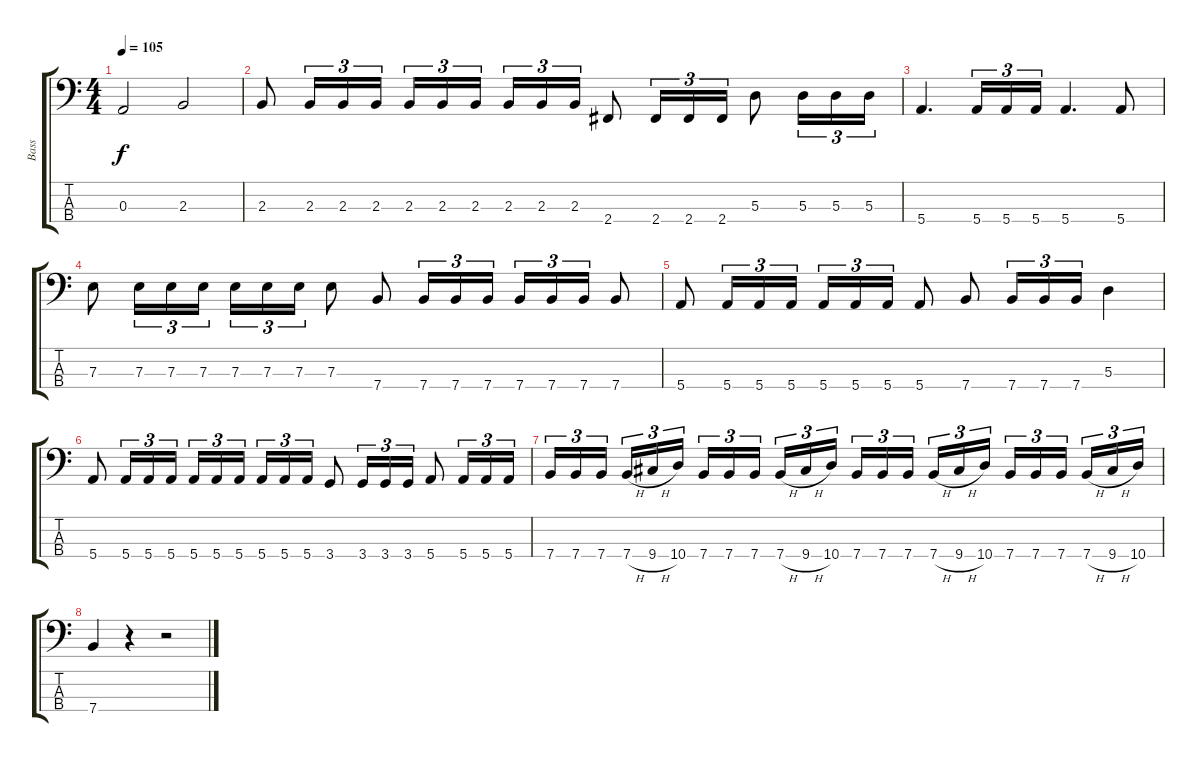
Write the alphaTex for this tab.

\track ("Bass" "Bass") {instrument electricbasspick}
\staff {score tabs}
\tuning (G2 D2 A1 E1) {hide}
\ts (4 4)
\tempo 105
\clef f4
\ks c
0.3.2{dy f} 2.3.2 |
2.3.8 2.3.16{tu (3 2)} 2.3.16{tu (3 2)} 2.3.16{tu (3 2)} 2.3.16{tu (3 2)} 2.3.16{tu (3 2)} 2.3.16{tu (3 2)} 2.3.16{tu (3 2)} 2.3.16{tu (3 2)} 2.3.16{tu (3 2)} 2.4.8 2.4.16{tu (3 2)} 2.4.16{tu (3 2)} 2.4.16{tu (3 2)} 5.3.8 5.3.16{tu (3 2)} 5.3.16{tu (3 2)} 5.3.16{tu (3 2)} |
5.4.4{d} 5.4.16{tu (3 2)} 5.4.16{tu (3 2)} 5.4.16{tu (3 2)} 5.4.4{d} 5.4.8 |
7.3.8 7.3.16{tu (3 2)} 7.3.16{tu (3 2)} 7.3.16{tu (3 2)} 7.3.16{tu (3 2)} 7.3.16{tu (3 2)} 7.3.16{tu (3 2)} 7.3.8 7.4.8 7.4.16{tu (3 2)} 7.4.16{tu (3 2)} 7.4.16{tu (3 2)} 7.4.16{tu (3 2)} 7.4.16{tu (3 2)} 7.4.16{tu (3 2)} 7.4.8 |
5.4.8 5.4.16{tu (3 2)} 5.4.16{tu (3 2)} 5.4.16{tu (3 2)} 5.4.16{tu (3 2)} 5.4.16{tu (3 2)} 5.4.16{tu (3 2)} 5.4.8 7.4.8 7.4.16{tu (3 2)} 7.4.16{tu (3 2)} 7.4.16{tu (3 2)} 5.3.4 |
5.4.8 5.4.16{tu (3 2)} 5.4.16{tu (3 2)} 5.4.16{tu (3 2)} 5.4.16{tu (3 2)} 5.4.16{tu (3 2)} 5.4.16{tu (3 2)} 5.4.16{tu (3 2)} 5.4.16{tu (3 2)} 5.4.16{tu (3 2)} 3.4.8 3.4.16{tu (3 2)} 3.4.16{tu (3 2)} 3.4.16{tu (3 2)} 5.4.8 5.4.16{tu (3 2)} 5.4.16{tu (3 2)} 5.4.16{tu (3 2)} |
7.4.16{tu (3 2)} 7.4.16{tu (3 2)} 7.4.16{tu (3 2)} 7.4{h}.16{tu (3 2)} 9.4{h}.16{tu (3 2)} 10.4.16{tu (3 2)} 7.4.16{tu (3 2)} 7.4.16{tu (3 2)} 7.4.16{tu (3 2)} 7.4{h}.16{tu (3 2)} 9.4{h}.16{tu (3 2)} 10.4.16{tu (3 2)} 7.4.16{tu (3 2)} 7.4.16{tu (3 2)} 7.4.16{tu (3 2)} 7.4{h}.16{tu (3 2)} 9.4{h}.16{tu (3 2)} 10.4.16{tu (3 2)} 7.4.16{tu (3 2)} 7.4.16{tu (3 2)} 7.4.16{tu (3 2)} 7.4{h}.16{tu (3 2)} 9.4{h}.16{tu (3 2)} 10.4.16{tu (3 2)} |
7.4.4 r.4 r.2
